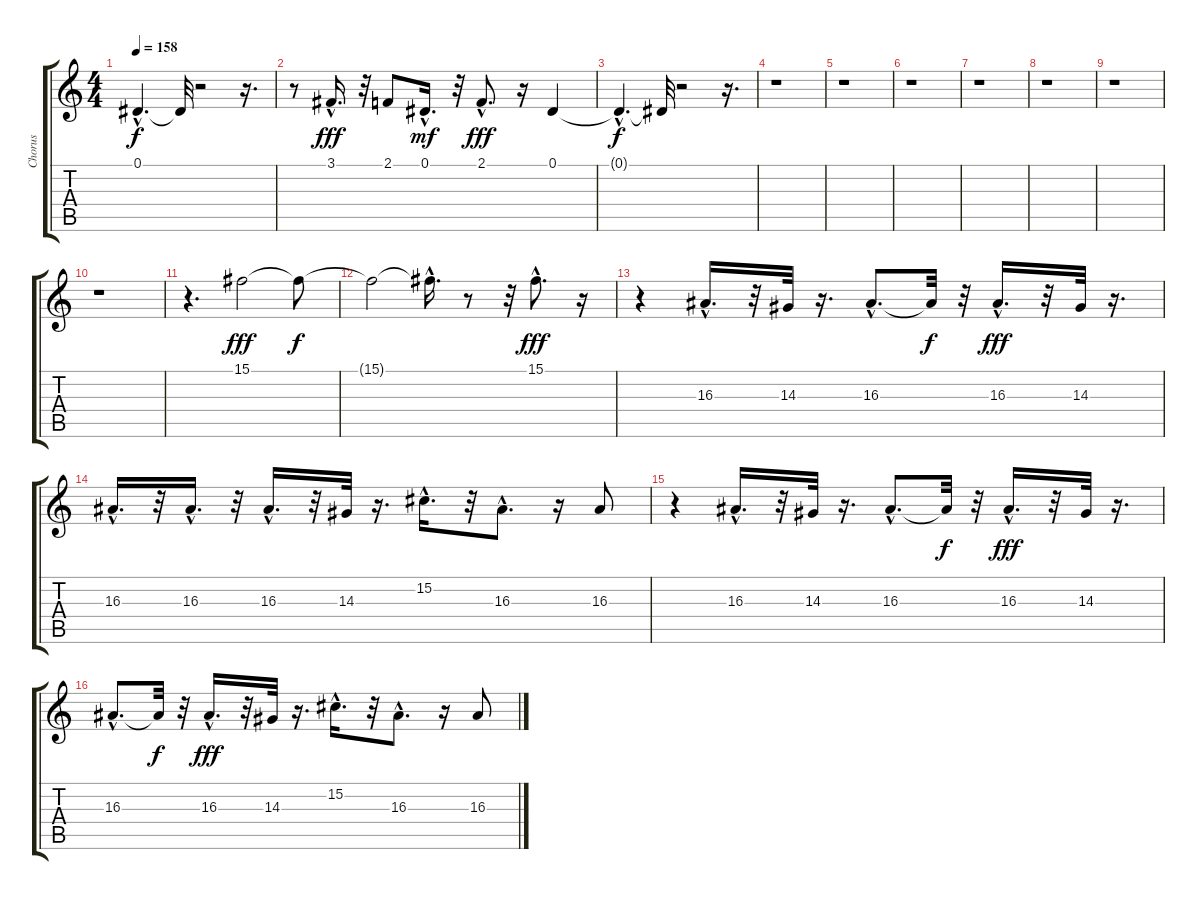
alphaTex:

\track ("Chorus" "Chorus") {instrument tenorsax}
\staff {score tabs}
\tuning (Eb4 Bb3 Gb3 Db3 Ab2 Eb2) {hide}
\ts (4 4)
\tempo 158
\clef g2
\ks c
0.1{hac t}.4{d dy f} 0.1{t}.32 r.2 r.16{d} |
r.8 3.1{hac}.16{d dy fff} r.32 2.1.8 0.1{hac}.16{d dy mf} r.32 2.1{hac}.8{d dy fff} r.16 0.1.4 |
0.1{hac t}.4{d dy f} 0.1{t}.32 r.2 r.16{d} |
r.1 |
r.1 |
r.1 |
r.1 |
r.1 |
r.1 |
r.1 |
r.4{d} 15.1.2{dy fff} 15.1{t}.8{dy f} |
15.1{t}.2 15.1{hac t}.16{d} r.8 r.32 15.1{hac}.8{d dy fff} r.16 |
r.4 16.3{hac}.16{d} r.32 14.3.32 r.16{d} 16.3{hac}.8{d} 16.3{t}.32{dy f} r.32 16.3{hac}.16{d dy fff} r.32 14.3.32 r.16{d} |
16.3{hac}.16{d} r.32 16.3{hac}.16{d} r.32 16.3{hac}.16{d} r.32 14.3.32 r.16{d} 15.2{hac}.16{d} r.32 16.3{hac}.8{d} r.16 16.3.8 |
r.4 16.3{hac}.16{d} r.32 14.3.32 r.16{d} 16.3{hac}.8{d} 16.3{t}.32{dy f} r.32 16.3{hac}.16{d dy fff} r.32 14.3.32 r.16{d} |
16.3{hac}.8{d} 16.3{t}.32{dy f} r.32 16.3{hac}.16{d dy fff} r.32 14.3.32 r.16{d} 15.2{hac}.16{d} r.32 16.3{hac}.8{d} r.16 16.3.8
